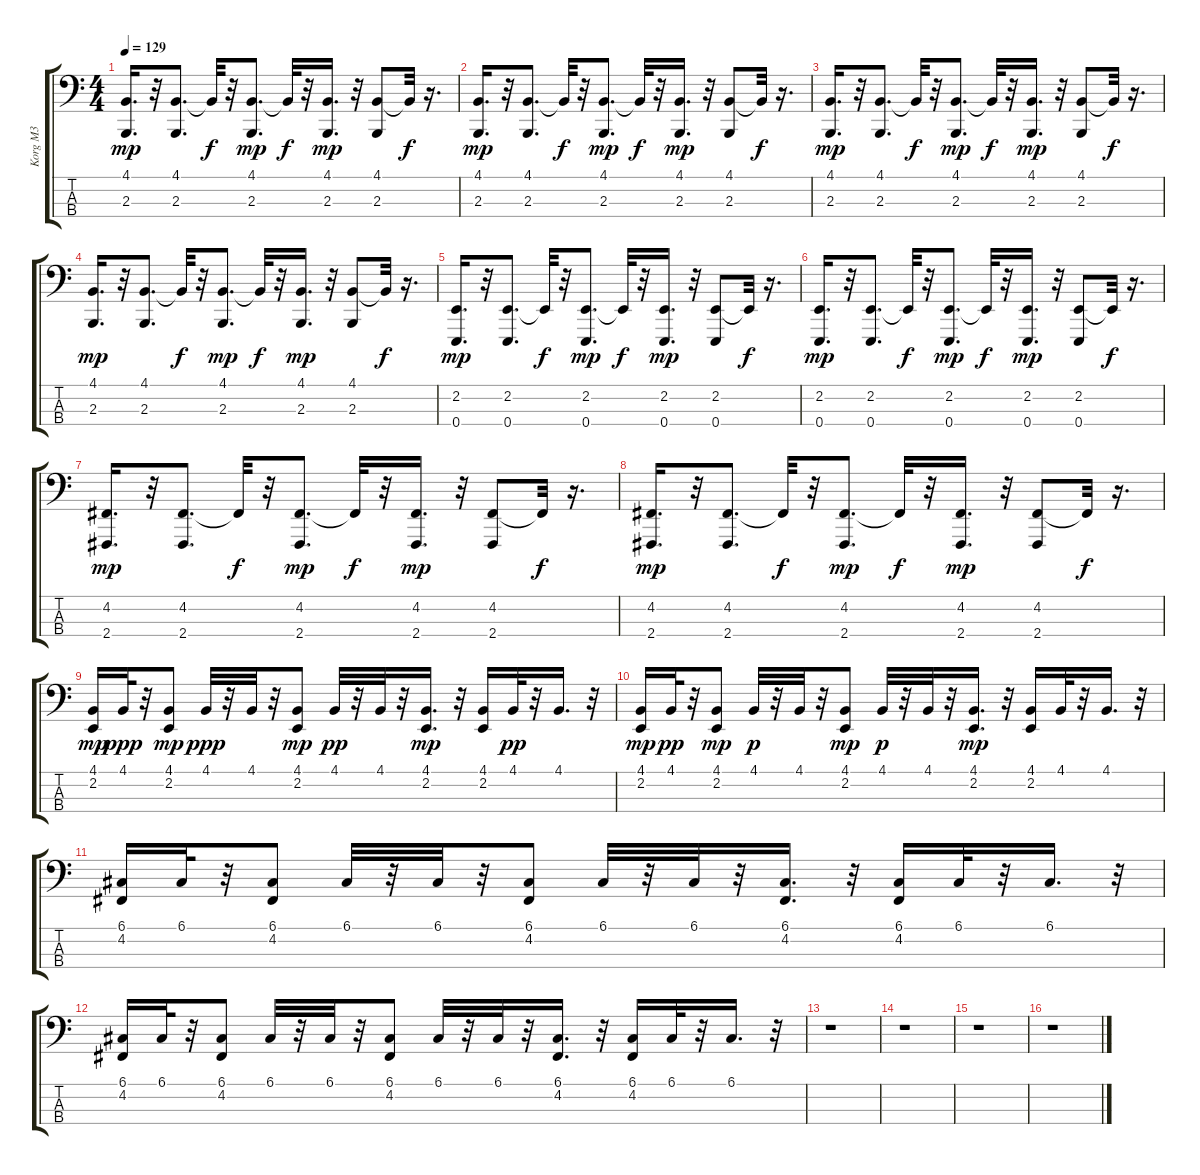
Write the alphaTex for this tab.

\track ("Korg M3" "Korg M3") {instrument lead2sawtooth}
\staff {score tabs}
\tuning (G2 D2 A1 E1) {hide}
\ts (4 4)
\tempo 129
\clef f4
\ks c
(4.1 2.3).16{d dy mp} r.32 (4.1 2.3).8{d} 4.1{t}.32{dy f} r.32 (4.1 2.3).8{d dy mp} 4.1{t}.32{dy f} r.32 (4.1 2.3).16{d dy mp} r.32 (4.1 2.3).8 4.1{t}.32{dy f} r.16{d} |
(4.1 2.3).16{d dy mp} r.32 (4.1 2.3).8{d} 4.1{t}.32{dy f} r.32 (4.1 2.3).8{d dy mp} 4.1{t}.32{dy f} r.32 (4.1 2.3).16{d dy mp} r.32 (4.1 2.3).8 4.1{t}.32{dy f} r.16{d} |
(4.1 2.3).16{d dy mp} r.32 (4.1 2.3).8{d} 4.1{t}.32{dy f} r.32 (4.1 2.3).8{d dy mp} 4.1{t}.32{dy f} r.32 (4.1 2.3).16{d dy mp} r.32 (4.1 2.3).8 4.1{t}.32{dy f} r.16{d} |
(4.1 2.3).16{d dy mp} r.32 (4.1 2.3).8{d} 4.1{t}.32{dy f} r.32 (4.1 2.3).8{d dy mp} 4.1{t}.32{dy f} r.32 (4.1 2.3).16{d dy mp} r.32 (4.1 2.3).8 4.1{t}.32{dy f} r.16{d} |
(2.2 0.4).16{d dy mp} r.32 (2.2 0.4).8{d} 2.2{t}.32{dy f} r.32 (2.2 0.4).8{d dy mp} 2.2{t}.32{dy f} r.32 (2.2 0.4).16{d dy mp} r.32 (2.2 0.4).8 2.2{t}.32{dy f} r.16{d} |
(2.2 0.4).16{d dy mp} r.32 (2.2 0.4).8{d} 2.2{t}.32{dy f} r.32 (2.2 0.4).8{d dy mp} 2.2{t}.32{dy f} r.32 (2.2 0.4).16{d dy mp} r.32 (2.2 0.4).8 2.2{t}.32{dy f} r.16{d} |
(4.2 2.4).16{d dy mp} r.32 (4.2 2.4).8{d} 4.2{t}.32{dy f} r.32 (4.2 2.4).8{d dy mp} 4.2{t}.32{dy f} r.32 (4.2 2.4).16{d dy mp} r.32 (4.2 2.4).8 4.2{t}.32{dy f} r.16{d} |
(4.2 2.4).16{d dy mp} r.32 (4.2 2.4).8{d} 4.2{t}.32{dy f} r.32 (4.2 2.4).8{d dy mp} 4.2{t}.32{dy f} r.32 (4.2 2.4).16{d dy mp} r.32 (4.2 2.4).8 4.2{t}.32{dy f} r.16{d} |
(4.1 2.2).16{dy mp} 4.1.32{dy ppp} r.32 (4.1 2.2).8{dy mp} 4.1.32{dy ppp} r.32 4.1.32 r.32 (4.1 2.2).8{dy mp} 4.1.32{dy pp} r.32 4.1.32 r.32 (4.1 2.2).16{d dy mp} r.32 (4.1 2.2).16 4.1.32{dy pp} r.32 4.1.16{d} r.32 |
(4.1 2.2).16{dy mp} 4.1.32{dy pp} r.32 (4.1 2.2).8{dy mp} 4.1.32{dy p} r.32 4.1.32 r.32 (4.1 2.2).8{dy mp} 4.1.32{dy p} r.32 4.1.32 r.32 (4.1 2.2).16{d dy mp} r.32 (4.1 2.2).16 4.1.32 r.32 4.1.16{d} r.32 |
(6.1 4.2).16 6.1.32 r.32 (6.1 4.2).8 6.1.32 r.32 6.1.32 r.32 (6.1 4.2).8 6.1.32 r.32 6.1.32 r.32 (6.1 4.2).16{d} r.32 (6.1 4.2).16 6.1.32 r.32 6.1.16{d} r.32 |
(6.1 4.2).16 6.1.32 r.32 (6.1 4.2).8 6.1.32 r.32 6.1.32 r.32 (6.1 4.2).8 6.1.32 r.32 6.1.32 r.32 (6.1 4.2).16{d} r.32 (6.1 4.2).16 6.1.32 r.32 6.1.16{d} r.32 |
r.1 |
r.1 |
r.1 |
r.1
